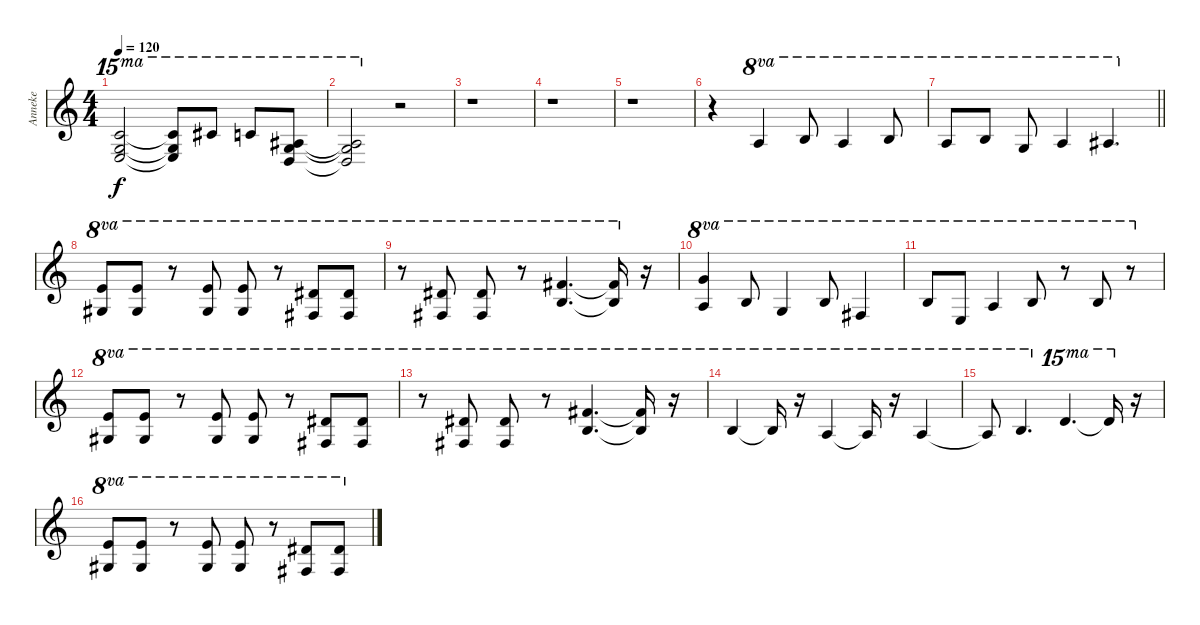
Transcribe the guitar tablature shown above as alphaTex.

\track ("Anneke" "Anneke") {instrument flute}
\staff {score}
\tuning (Eb4 B3 Gb3 B2 Gb2 B1) {hide}
\ts (4 4)
\tempo 120
\clef g2
\ks c
(21.1 20.2 22.3).2{ot 15ma dy f} (21.1{t} 20.2{t} 22.3{t}).8{ot 15ma} 22.1.8{ot 15ma} 21.1.8{ot 15ma} (19.1 20.2 20.3).8{ot 15ma} |
(19.1{t} 20.2{t} 20.3{t}).2{ot 15ma} r.2 |
r.1 |
r.1 |
r.1 |
r.4 6.1.4{ot 8va} 8.1.8{ot 8va} 6.1.4{ot 8va} 8.1.8{ot 8va} |
\barLineRight lightlight
6.1.8{ot 8va} 8.1.8{ot 8va} 8.2.8{ot 8va} 6.1.4{ot 8va} 7.1.4{d ot 8va} |
(13.1 14.3).8{ot 8va} (13.1 14.3).8{ot 8va} r.8{ot 8va} (13.1 14.3).8{ot 8va} (13.1 14.3).8{ot 8va} r.8{ot 8va} (12.1 12.3).8{ot 8va} (12.1 12.3).8{ot 8va} |
r.8{ot 8va} (12.1 12.3).8{ot 8va} (12.1 12.3).8{ot 8va} r.8{ot 8va} (15.1 12.2).4{d ot 8va} (15.1{t} 12.2{t}).16{ot 8va} r.16 |
(16.1 15.3).4{ot 8va} 17.3.8{ot 8va} 13.3.4{ot 8va} 12.2.8{ot 8va} 12.3.4{ot 8va} |
12.2.8{ot 8va} 10.3.8{ot 8va} 10.2.4{ot 8va} 8.1.8{ot 8va} r.8{ot 8va} 8.1.8{ot 8va} r.8{ot 8va} |
(13.1 14.3).8{ot 8va} (13.1 14.3).8{ot 8va} r.8{ot 8va} (13.1 14.3).8{ot 8va} (13.1 14.3).8{ot 8va} r.8{ot 8va} (12.1 12.3).8{ot 8va} (12.1 12.3).8{ot 8va} |
r.8{ot 8va} (12.1 12.3).8{ot 8va} (12.1 12.3).8{ot 8va} r.8{ot 8va} (15.1 12.2).4{d ot 8va} (15.1{t} 12.2{t}).16{ot 8va} r.16{ot 8va} |
12.2.4{ot 8va} 12.2{t}.16{ot 8va} r.16{ot 8va} 10.2.4{ot 8va} 10.2{t}.16{ot 8va} r.16{ot 8va} 10.2.4{ot 8va} |
10.2{t}.8{ot 8va} 8.1.4{d ot 8va} 23.1.4{d ot 15ma} 23.1{t}.16{ot 15ma} r.16 |
(22.3 21.4).8{ot 8va} (22.3 21.4).8{ot 8va} r.8{ot 8va} (22.3 21.4).8{ot 8va} (22.3 21.4).8{ot 8va} r.8{ot 8va} (21.3 19.4).8{ot 8va} (21.3 19.4).8{ot 8va}
